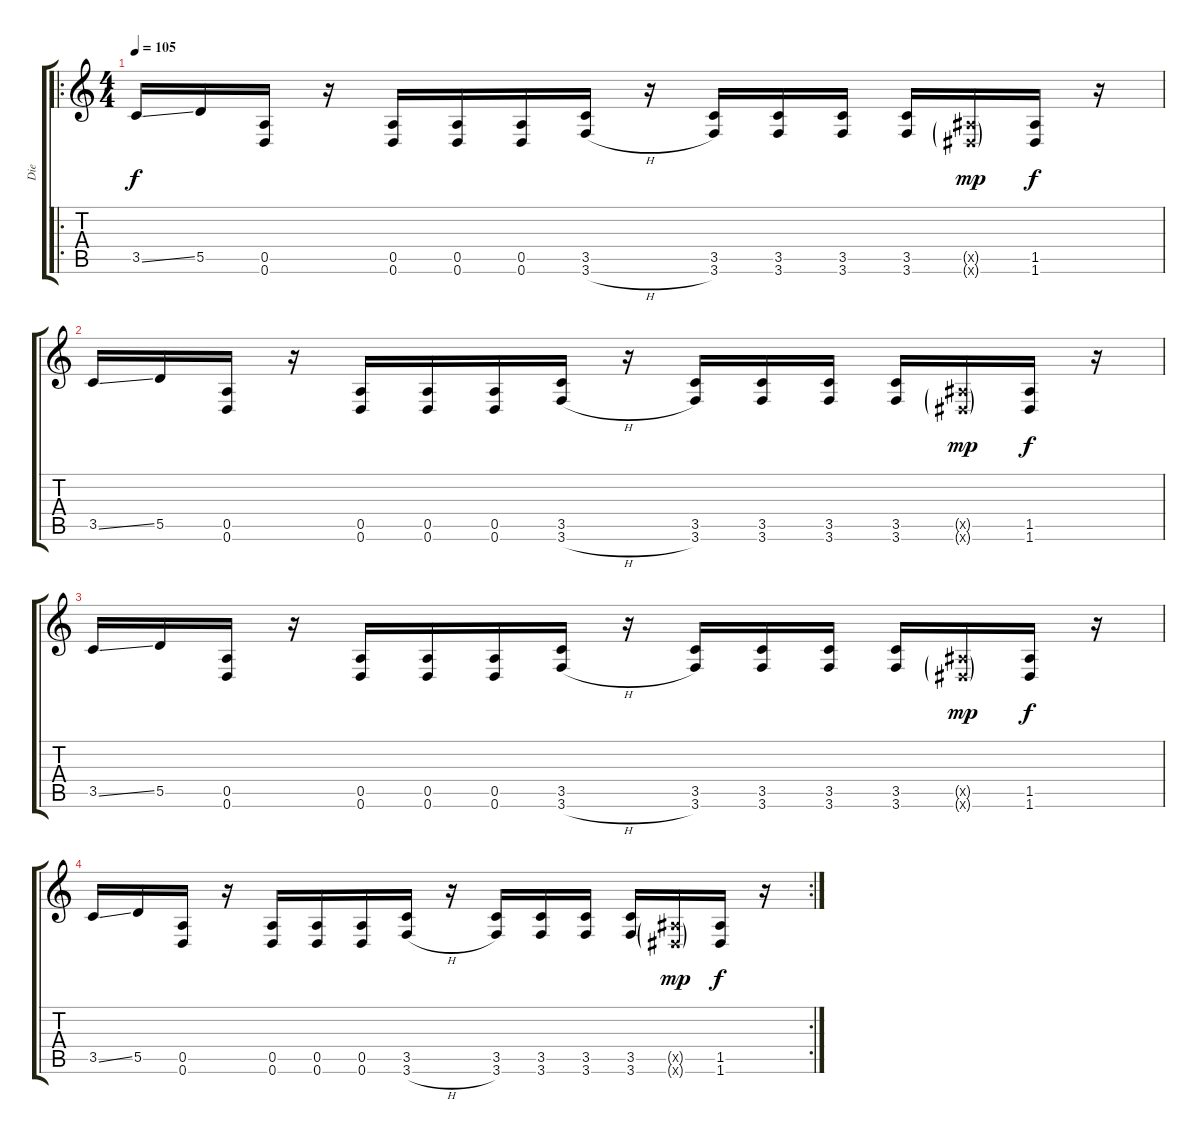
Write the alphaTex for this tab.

\track ("Die" "Die") {instrument distortionguitar}
\staff {score tabs}
\tuning (E4 B3 G3 D3 A2 D2) {hide}
\ro
\ts (4 4)
\tempo 105
\clef g2
\ks c
3.5{ss}.16{dy f} 5.5.16 (0.5 0.6).16 r.16 (0.5 0.6).16 (0.5 0.6).16 (0.5 0.6).16 (3.5 3.6{h}).16 r.16 (3.5 3.6).16 (3.5 3.6).16 (3.5 3.6).16 (3.5 3.6).16 (1.5{g x} 1.6{g x}).16{dy mp} (1.5 1.6).16{dy f} r.16 |
3.5{ss}.16 5.5.16 (0.5 0.6).16 r.16 (0.5 0.6).16 (0.5 0.6).16 (0.5 0.6).16 (3.5 3.6{h}).16 r.16 (3.5 3.6).16 (3.5 3.6).16 (3.5 3.6).16 (3.5 3.6).16 (1.5{g x} 1.6{g x}).16{dy mp} (1.5 1.6).16{dy f} r.16 |
3.5{ss}.16 5.5.16 (0.5 0.6).16 r.16 (0.5 0.6).16 (0.5 0.6).16 (0.5 0.6).16 (3.5 3.6{h}).16 r.16 (3.5 3.6).16 (3.5 3.6).16 (3.5 3.6).16 (3.5 3.6).16 (1.5{g x} 1.6{g x}).16{dy mp} (1.5 1.6).16{dy f} r.16 |
\rc 2
3.5{ss}.16 5.5.16 (0.5 0.6).16 r.16 (0.5 0.6).16 (0.5 0.6).16 (0.5 0.6).16 (3.5 3.6{h}).16 r.16 (3.5 3.6).16 (3.5 3.6).16 (3.5 3.6).16 (3.5 3.6).16 (1.5{g x} 1.6{g x}).16{dy mp} (1.5 1.6).16{dy f} r.16
